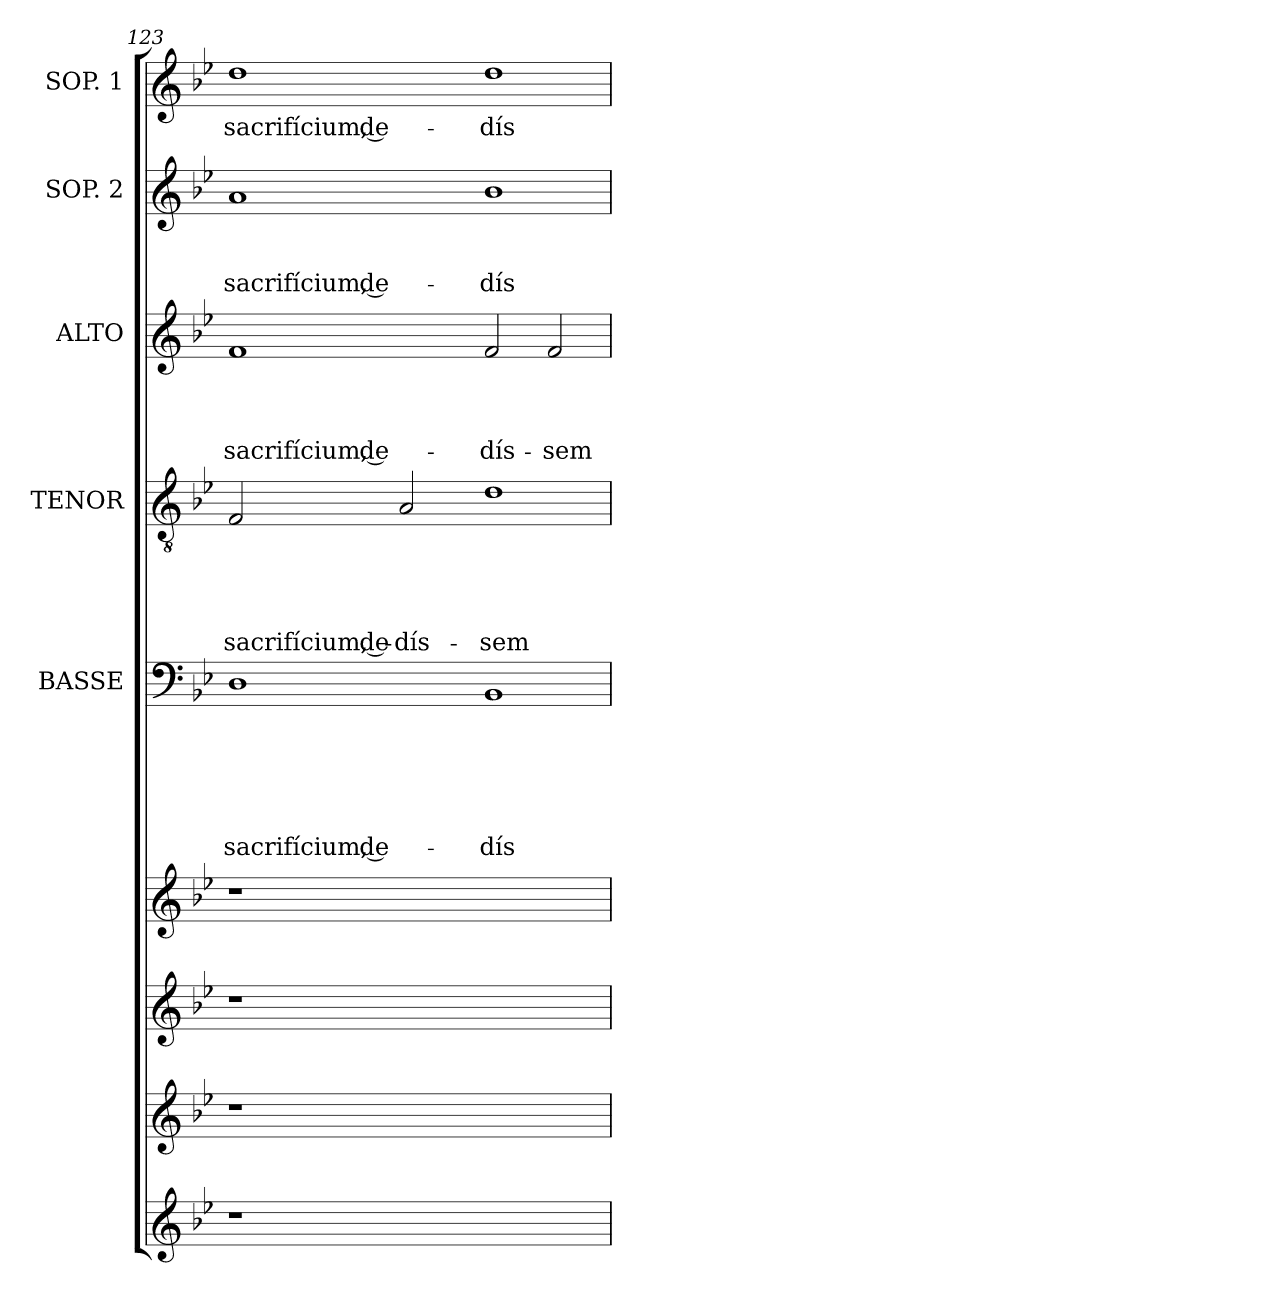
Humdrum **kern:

**kern	**kern	**kern	**kern	**kern	**text	**text	**text	**text	**text	**text	**kern	**text	**text	**text	**text	**text	**kern	**text	**text	**text	**text	**kern	**text	**text	**text	**kern	**text
*part9	*part8	*part7	*part6	*part5	*part5	*part5	*part5	*part5	*part5	*part5	*part4	*part4	*part4	*part4	*part4	*part4	*part3	*part3	*part3	*part3	*part3	*part2	*part2	*part2	*part2	*part1	*part1
*staff9	*staff8	*staff7	*staff6	*staff5	*staff5	*staff5	*staff5	*staff5	*staff5	*staff5	*staff4	*staff4	*staff4	*staff4	*staff4	*staff4	*staff3	*staff3	*staff3	*staff3	*staff3	*staff2	*staff2	*staff2	*staff2	*staff1	*staff1
*	*	*	*	*I"BASSE	*	*	*	*	*	*	*I"TENOR	*	*	*	*	*	*I"ALTO	*	*	*	*	*I"SOP. 2	*	*	*	*I"SOP. 1	*
*	*	*	*	*I'BAS.	*	*	*	*	*	*	*I'TEN.	*	*	*	*	*	*I'ALT.	*	*	*	*	*I'SOP. 2	*	*	*	*I'SOP. 1	*
*clefG2	*clefG2	*clefG2	*clefG2	*clefF4	*	*	*	*	*	*	*clefGv2	*	*	*	*	*	*clefG2	*	*	*	*	*clefG2	*	*	*	*clefG2	*
*k[b-e-]	*k[b-e-]	*k[b-e-]	*k[b-e-]	*k[b-e-]	*	*	*	*	*	*	*k[b-e-]	*	*	*	*	*	*k[b-e-]	*	*	*	*	*k[b-e-]	*	*	*	*k[b-e-]	*
*B-:	*B-:	*B-:	*B-:	*B-:	*	*	*	*	*	*	*B-:	*	*	*	*	*	*B-:	*	*	*	*	*B-:	*	*	*	*B-:	*
=123	=123	=123	=123	=123	=123	=123	=123	=123	=123	=123	=123	=123	=123	=123	=123	=123	=123	=123	=123	=123	=123	=123	=123	=123	=123	=123	=123
!	!	!	!	!	!	!	!	!	!	!LO:LY:b:rj	!	!	!	!	!	!LO:LY:b:rj	!	!	!	!	!LO:LY:b:rj	!	!	!	!LO:LY:b:rj	!	!LO:LY:b:rj
1r	1r	1r	1r	1D	.	.	.	.	.	sacrifícium, de-	2F/	.	.	.	.	sacrifícium, de-	1f	.	.	.	sacrifícium, de-	1a	.	.	sacrifícium, de-	1dd	sacrifícium, de-
!	!	!	!	!	!	!	!	!	!	!	!	!	!	!	!	!LO:LY:b:rj	!	!	!	!	!	!	!	!	!	!	!
.	.	.	.	.	.	.	.	.	.	.	2A/	.	.	.	.	-dís-	.	.	.	.	.	.	.	.	.	.	.
!	!	!	!	!	!	!	!	!	!	!LO:LY:b	!	!	!	!	!	!LO:LY:b:rj	!	!	!	!	!LO:LY:b	!	!	!	!LO:LY:b	!	!LO:LY:b
1ryy	1ryy	1ryy	1ryy	1BB-	.	.	.	.	.	-dís-	1d	.	.	.	.	-sem	2f/	.	.	.	-dís-	1b-	.	.	-dís-	1dd	-dís-
!	!	!	!	!	!	!	!	!	!	!	!	!	!	!	!	!	!	!	!	!	!LO:LY:b	!	!	!	!	!	!
.	.	.	.	.	.	.	.	.	.	.	.	.	.	.	.	.	2f/	.	.	.	-sem	.	.	.	.	.	.
=	=	=	=	=	=	=	=	=	=	=	=	=	=	=	=	=	=	=	=	=	=	=	=	=	=	=	=
*-	*-	*-	*-	*-	*-	*-	*-	*-	*-	*-	*-	*-	*-	*-	*-	*-	*-	*-	*-	*-	*-	*-	*-	*-	*-	*-	*-
